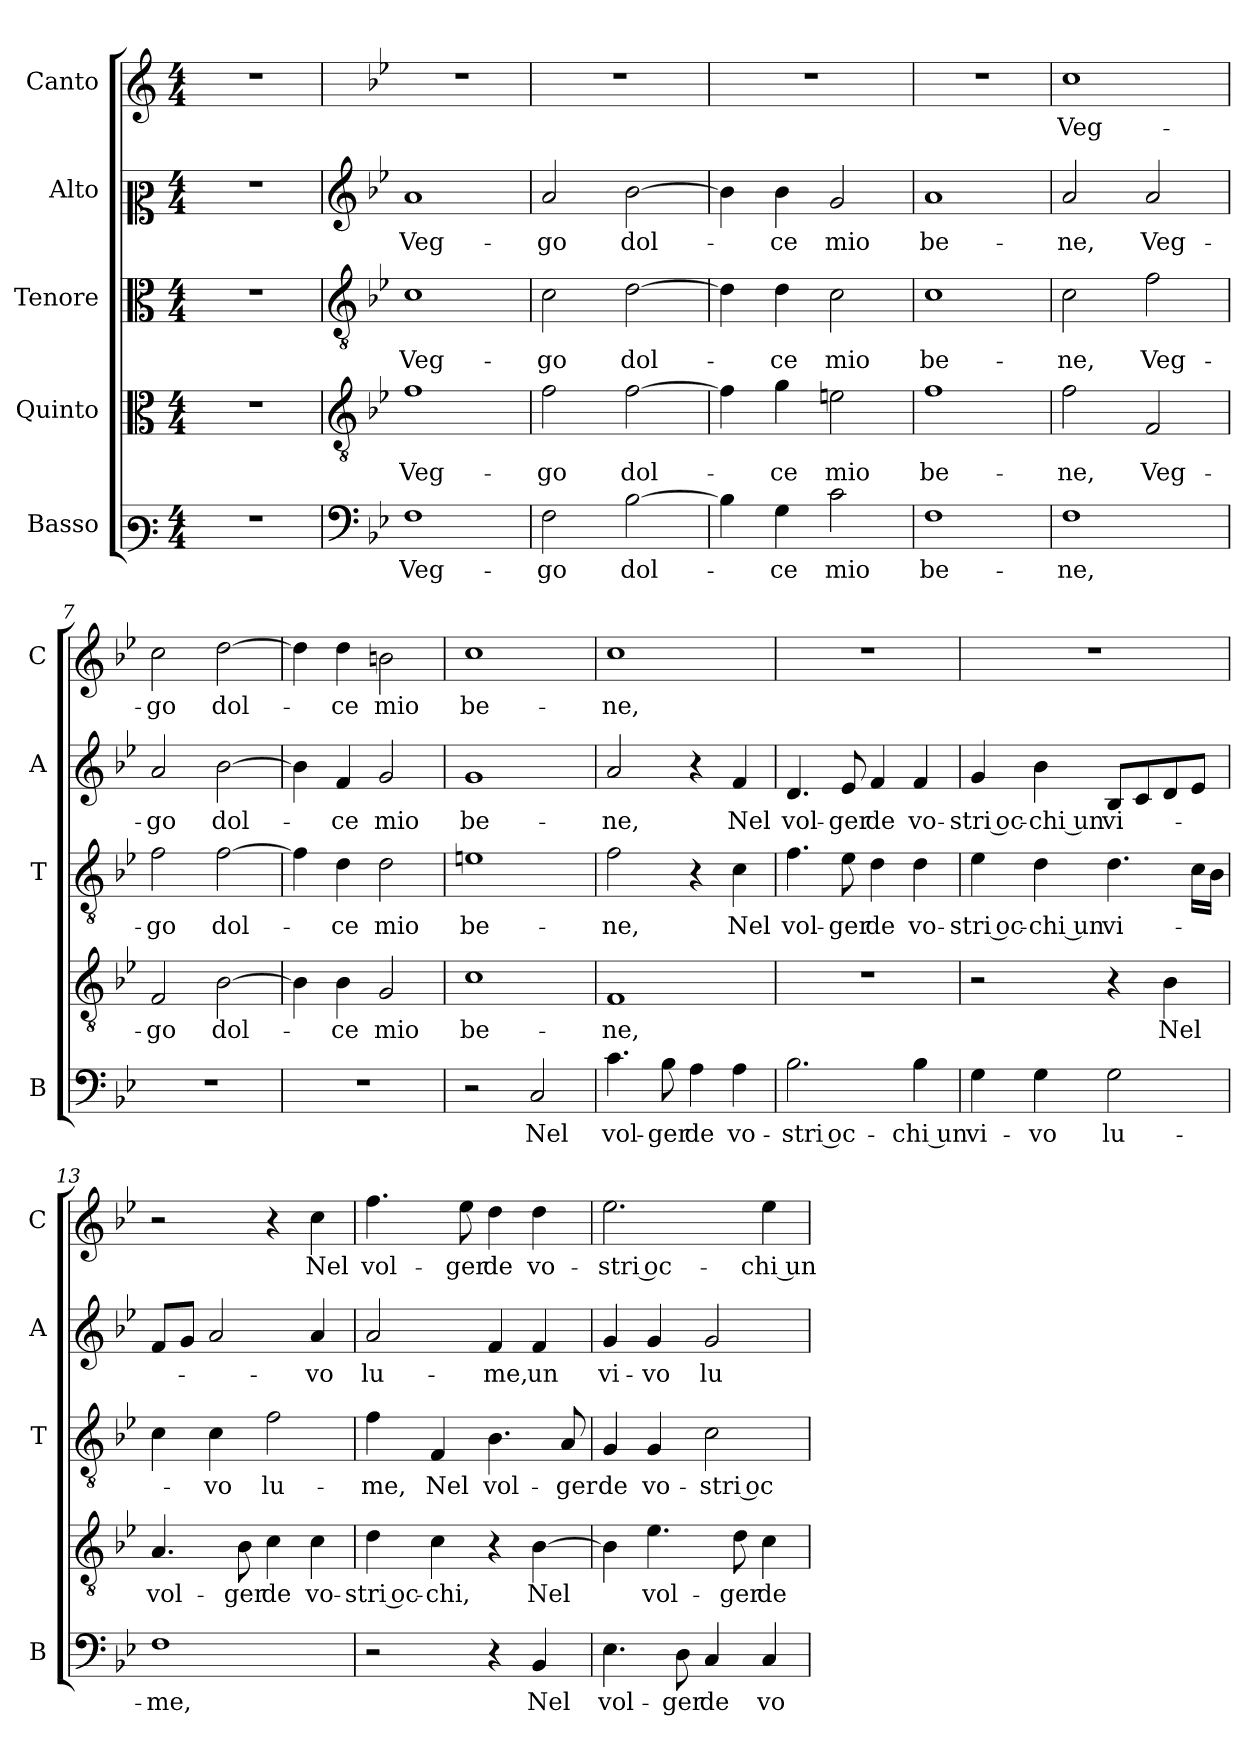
**kern	**text	**kern	**text	**kern	**text	**kern	**text	**kern	**text
*part5	*part5	*part4	*part4	*part3	*part3	*part2	*part2	*part1	*part1
*staff5	*staff5	*staff4	*staff4	*staff3	*staff3	*staff2	*staff2	*staff1	*staff1
*I"Basso	*	*I"Quinto	*	*I"Tenore	*	*I"Alto	*	*I"Canto	*
*I'B	*	*	*	*I'T	*	*I'A	*	*I'C	*
*clefF3	*	*clefC3	*	*clefC3	*	*clefC2	*	*clefG2	*
*k[]	*	*k[]	*	*k[]	*	*k[]	*	*k[]	*
*C:	*	*C:	*	*C:	*	*C:	*	*C:	*
*M4/4	*	*M4/4	*	*M4/4	*	*M4/4	*	*M4/4	*
=1	=1	=1	=1	=1	=1	=1	=1	=1	=1
1r	.	1r	.	1r	.	1r	.	1r	.
=2	=2	=2	=2	=2	=2	=2	=2	=2	=2
*clefF4	*	*clefGv2	*	*clefGv2	*	*clefG2	*	*	*
*k[b-e-]	*	*k[b-e-]	*	*k[b-e-]	*	*k[b-e-]	*	*k[b-e-]	*
*B-:	*	*B-:	*	*B-:	*	*B-:	*	*B-:	*
!	!LO:LY:b	!	!LO:LY:b	!	!LO:LY:b	!	!LO:LY:b	!	!
1F	Veg-	1f	Veg-	1c	Veg-	1a	Veg-	1r	.
=3	=3	=3	=3	=3	=3	=3	=3	=3	=3
!	!LO:LY:b	!	!LO:LY:b	!	!LO:LY:b	!	!LO:LY:b	!	!
2F\	-go	2f\	-go	2c\	-go	2a/	-go	1r	.
!	!LO:LY:b	!	!LO:LY:b	!	!LO:LY:b	!	!LO:LY:b	!	!
[2B-\	dol-	[2f\	dol-	[2d\	dol-	[2b-\	dol-	.	.
=4	=4	=4	=4	=4	=4	=4	=4	=4	=4
4B-\]	.	4f\]	.	4d\]	.	4b-\]	.	1r	.
!	!LO:LY:b	!	!LO:LY:b	!	!LO:LY:b	!	!LO:LY:b	!	!
4G\	-ce	4g\	-ce	4d\	-ce	4b-\	-ce	.	.
!	!LO:LY:b	!	!LO:LY:b	!	!LO:LY:b	!	!LO:LY:b	!	!
2c\	mio	2en\	mio	2c\	mio	2g/	mio	.	.
=5	=5	=5	=5	=5	=5	=5	=5	=5	=5
!	!LO:LY:b	!	!LO:LY:b	!	!LO:LY:b	!	!LO:LY:b	!	!
1F	be-	1f	be-	1c	be-	1a	be-	1r	.
=6	=6	=6	=6	=6	=6	=6	=6	=6	=6
!	!LO:LY:b	!	!LO:LY:b	!	!LO:LY:b	!	!LO:LY:b	!	!LO:LY:b
1F	-ne,	2f\	-ne,	2c\	-ne,	2a/	-ne,	1cc	Veg-
!	!	!	!LO:LY:b	!	!LO:LY:b	!	!LO:LY:b	!	!
.	.	2F/	Veg-	2f\	Veg-	2a/	Veg-	.	.
=7	=7	=7	=7	=7	=7	=7	=7	=7	=7
!	!	!	!LO:LY:b	!	!LO:LY:b	!	!LO:LY:b	!	!LO:LY:b
1r	.	2F/	-go	2f\	-go	2a/	-go	2cc\	-go
!	!	!	!LO:LY:b	!	!LO:LY:b	!	!LO:LY:b	!	!LO:LY:b
.	.	[2B-\	dol-	[2f\	dol-	[2b-\	dol-	[2dd\	dol-
=8	=8	=8	=8	=8	=8	=8	=8	=8	=8
1r	.	4B-\]	.	4f\]	.	4b-\]	.	4dd\]	.
!	!	!	!LO:LY:b	!	!LO:LY:b	!	!LO:LY:b	!	!LO:LY:b
.	.	4B-\	-ce	4d\	-ce	4f/	-ce	4dd\	-ce
!	!	!	!LO:LY:b	!	!LO:LY:b	!	!LO:LY:b	!	!LO:LY:b
.	.	2G/	mio	2d\	mio	2g/	mio	2bn\	mio
=9	=9	=9	=9	=9	=9	=9	=9	=9	=9
!	!	!	!LO:LY:b	!	!LO:LY:b	!	!LO:LY:b	!	!LO:LY:b
2r	.	1c	be-	1en	be-	1g	be-	1cc	be-
!	!LO:LY:b	!	!	!	!	!	!	!	!
2C/	Nel	.	.	.	.	.	.	.	.
!!LO:LB:g=z
=10	=10	=10	=10	=10	=10	=10	=10	=10	=10
!	!LO:LY:b	!	!LO:LY:b	!	!LO:LY:b	!	!LO:LY:b	!	!LO:LY:b
4.c\	vol-	1F	-ne,	2f\	-ne,	2a/	-ne,	1cc	-ne,
!	!LO:LY:b	!	!	!	!	!	!	!	!
8B-\	-ger	.	.	.	.	.	.	.	.
!	!LO:LY:b	!	!	!	!	!	!	!	!
4A\	de	.	.	4r	.	4r	.	.	.
!	!LO:LY:b	!	!	!	!LO:LY:b	!	!LO:LY:b	!	!
4A\	vo-	.	.	4c\	Nel	4f/	Nel	.	.
=11	=11	=11	=11	=11	=11	=11	=11	=11	=11
!	!LO:LY:b	!	!	!	!LO:LY:b	!	!LO:LY:b	!	!
2.B-\	-stri oc-	1r	.	4.f\	vol-	4.d/	vol-	1r	.
!	!	!	!	!	!LO:LY:b	!	!LO:LY:b	!	!
.	.	.	.	8e-\	-ger	8e-/	-ger	.	.
!	!	!	!	!	!LO:LY:b	!	!LO:LY:b	!	!
.	.	.	.	4d\	de	4f/	de	.	.
!	!LO:LY:b	!	!	!	!LO:LY:b	!	!LO:LY:b	!	!
4B-\	-chi un	.	.	4d\	vo-	4f/	vo-	.	.
=12	=12	=12	=12	=12	=12	=12	=12	=12	=12
!	!LO:LY:b	!	!	!	!LO:LY:b	!	!LO:LY:b	!	!
4G\	vi-	2r	.	4e-\	-stri oc-	4g/	-stri oc-	1r	.
!	!LO:LY:b	!	!	!	!LO:LY:b	!	!LO:LY:b	!	!
4G\	-vo	.	.	4d\	-chi un	4b-\	-chi un	.	.
!	!LO:LY:b	!	!	!	!LO:LY:b	!	!LO:LY:b	!	!
2G\	lu-	4r	.	4.d\	vi-	8B-/L	vi-	.	.
.	.	.	.	.	.	8c/	.	.	.
!	!	!	!LO:LY:b	!	!	!	!	!	!
.	.	4B-\	Nel	.	.	8d/	.	.	.
.	.	.	.	16c\LL	.	8e-/J	.	.	.
.	.	.	.	16B-\JJ	.	.	.	.	.
=13	=13	=13	=13	=13	=13	=13	=13	=13	=13
!	!LO:LY:b	!	!LO:LY:b	!	!	!	!	!	!
1F	-me,	4.A/	vol-	4c\	.	8f/L	.	2r	.
.	.	.	.	.	.	8g/J	.	.	.
!	!	!	!	!	!LO:LY:b	!	!	!	!
.	.	.	.	4c\	-vo	2a/	.	.	.
!	!	!	!LO:LY:b	!	!	!	!	!	!
.	.	8B-\	-ger	.	.	.	.	.	.
!	!	!	!LO:LY:b	!	!LO:LY:b	!	!	!	!
.	.	4c\	de	2f\	lu-	.	.	4r	.
!	!	!	!LO:LY:b	!	!	!	!LO:LY:b	!	!LO:LY:b
.	.	4c\	vo-	.	.	4a/	-vo	4cc\	Nel
=14	=14	=14	=14	=14	=14	=14	=14	=14	=14
!	!	!	!LO:LY:b	!	!LO:LY:b	!	!LO:LY:b	!	!LO:LY:b
2r	.	4d\	-stri oc-	4f\	-me,	2a/	lu-	4.ff\	vol-
!	!	!	!LO:LY:b	!	!LO:LY:b	!	!	!	!
.	.	4c\	-chi,	4F/	Nel	.	.	.	.
!	!	!	!	!	!	!	!	!	!LO:LY:b
.	.	.	.	.	.	.	.	8ee-\	-ger
!	!	!	!	!	!LO:LY:b	!	!LO:LY:b	!	!LO:LY:b
4r	.	4r	.	4.B-\	vol-	4f/	-me,	4dd\	de
!	!LO:LY:b	!	!LO:LY:b	!	!	!	!LO:LY:b	!	!LO:LY:b
4BB-/	Nel	[4B-\	Nel	.	.	4f/	un	4dd\	vo-
!	!	!	!	!	!LO:LY:b	!	!	!	!
.	.	.	.	8A/	-ger	.	.	.	.
=15	=15	=15	=15	=15	=15	=15	=15	=15	=15
!	!LO:LY:b	!	!	!	!LO:LY:b	!	!LO:LY:b	!	!LO:LY:b
4.E-\	vol-	4B-\]	.	4G/	de	4g/	vi-	2.ee-\	-stri oc-
!	!	!	!LO:LY:b	!	!LO:LY:b	!	!LO:LY:b	!	!
.	.	4.e-\	vol-	4G/	vo-	4g/	-vo	.	.
!	!LO:LY:b	!	!	!	!	!	!	!	!
8D\	-ger	.	.	.	.	.	.	.	.
!	!LO:LY:b	!	!	!	!LO:LY:b	!	!LO:LY:b	!	!
4C/	de	.	.	2c\	-stri oc-	2g/	lu-	.	.
!	!	!	!LO:LY:b	!	!	!	!	!	!
.	.	8d\	-ger	.	.	.	.	.	.
!	!LO:LY:b	!	!LO:LY:b	!	!	!	!	!	!LO:LY:b
4C/	vo-	4c\	de	.	.	.	.	4ee-\	-chi un
=	=	=	=	=	=	=	=	=	=
*-	*-	*-	*-	*-	*-	*-	*-	*-	*-
